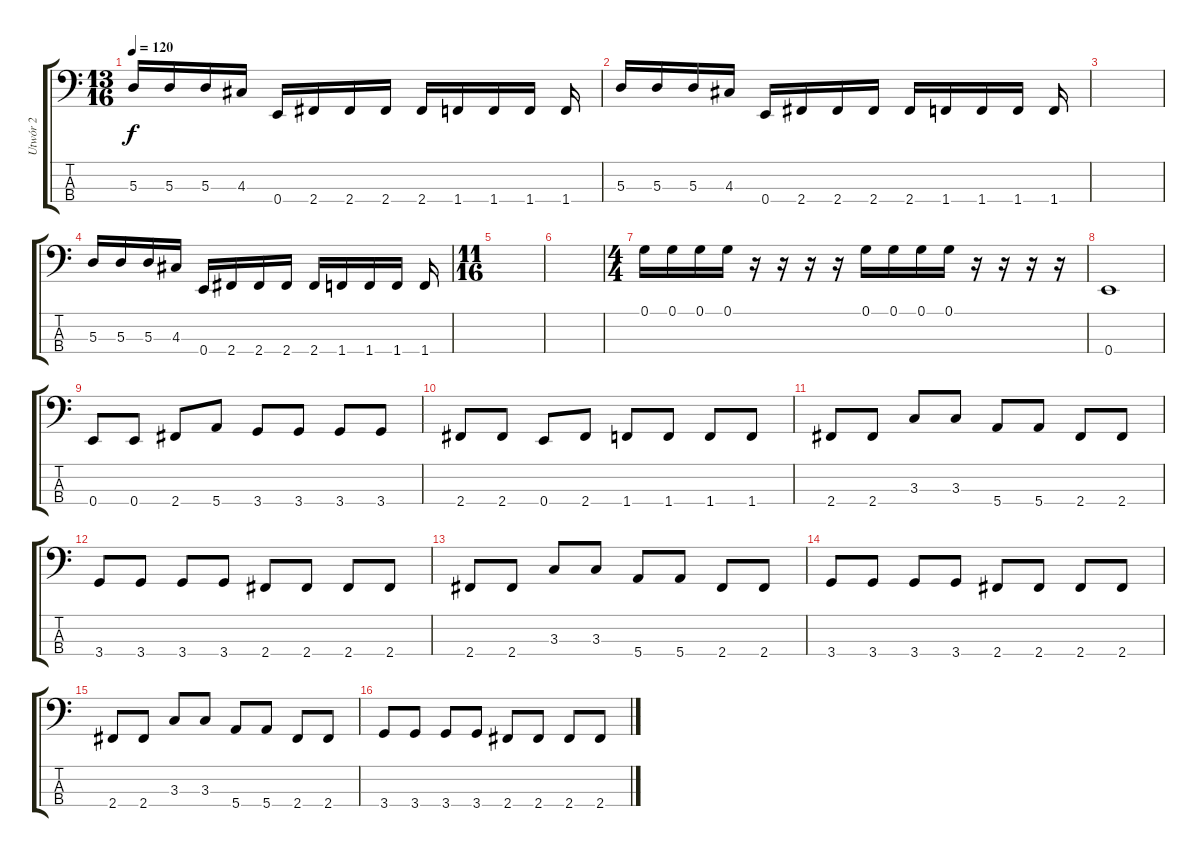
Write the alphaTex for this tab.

\track ("Utwór 2" "Utwór 2") {instrument electricbassfinger}
\staff {score tabs}
\tuning (G2 D2 A1 E1) {hide}
\ts (13 16)
\tempo 120
\clef f4
\ks c
5.3.16{dy f} 5.3.16 5.3.16 4.3.16 0.4.16 2.4.16 2.4.16 2.4.16 2.4.16 1.4.16 1.4.16 1.4.16 1.4.16 |
5.3.16 5.3.16 5.3.16 4.3.16 0.4.16 2.4.16 2.4.16 2.4.16 2.4.16 1.4.16 1.4.16 1.4.16 1.4.16 |
|
5.3.16 5.3.16 5.3.16 4.3.16 0.4.16 2.4.16 2.4.16 2.4.16 2.4.16 1.4.16 1.4.16 1.4.16 1.4.16 |
\ts (11 16)
|
|
\ts (4 4)
0.1.16 0.1.16 0.1.16 0.1.16 r.16 r.16 r.16 r.16 0.1.16 0.1.16 0.1.16 0.1.16 r.16 r.16 r.16 r.16 |
0.4.1 |
0.4.8 0.4.8 2.4.8 5.4.8 3.4.8 3.4.8 3.4.8 3.4.8 |
2.4.8 2.4.8 0.4.8 2.4.8 1.4.8 1.4.8 1.4.8 1.4.8 |
2.4.8 2.4.8 3.3.8 3.3.8 5.4.8 5.4.8 2.4.8 2.4.8 |
3.4.8 3.4.8 3.4.8 3.4.8 2.4.8 2.4.8 2.4.8 2.4.8 |
2.4.8 2.4.8 3.3.8 3.3.8 5.4.8 5.4.8 2.4.8 2.4.8 |
3.4.8 3.4.8 3.4.8 3.4.8 2.4.8 2.4.8 2.4.8 2.4.8 |
2.4.8 2.4.8 3.3.8 3.3.8 5.4.8 5.4.8 2.4.8 2.4.8 |
3.4.8 3.4.8 3.4.8 3.4.8 2.4.8 2.4.8 2.4.8 2.4.8
